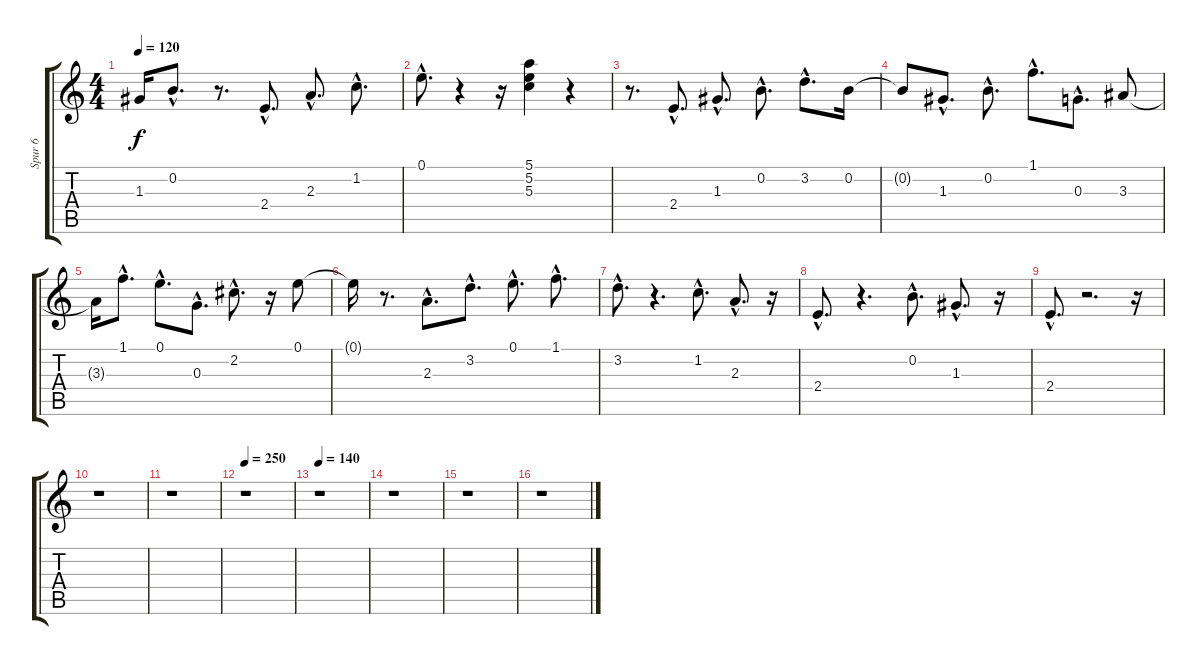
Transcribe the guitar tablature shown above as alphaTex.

\track ("Spur 6" "Spur 6") {instrument acousticguitarnylon}
\staff {score tabs}
\tuning (E4 B3 G3 D3 A2 E2) {hide}
\ts (4 4)
\tempo 120
\clef g2
\ks c
1.3{t}.16{dy f} 0.2{hac}.8{d} r.8{d} 2.4{hac}.8{d} 2.3{hac}.8{d} 1.2{hac}.8{d} |
0.1{hac}.8{d} r.4 r.16 (5.1 5.2 5.3).4 r.4 |
r.8{d} 2.4{hac}.8{d} 1.3{hac}.8{d} 0.2{hac}.8{d} 3.2{hac}.8{d} 0.2.16 |
0.2{t}.8 1.3{hac}.8{d} 0.2{hac}.8{d} 1.1{hac}.8{d} 0.3{hac}.8{d} 3.3.8 |
3.3{t}.16 1.1{hac}.8{d} 0.1{hac}.8{d} 0.3{hac}.8{d} 2.2{hac}.8{d} r.16 0.1.8 |
0.1{t}.16 r.8{d} 2.3{hac}.8{d} 3.2{hac}.8{d} 0.1{hac}.8{d} 1.1{hac}.8{d} |
3.2{hac}.8{d} r.4{d} 1.2{hac}.8{d} 2.3{hac}.8{d} r.16 |
2.4{hac}.8{d} r.4{d} 0.2{hac}.8{d} 1.3{hac}.8{d} r.16 |
2.4{hac}.8{d} r.2{d} r.16 |
r.1 |
r.1 |
\tempo 250
r.1 |
\tempo 140
r.1 |
r.1 |
r.1 |
r.1
